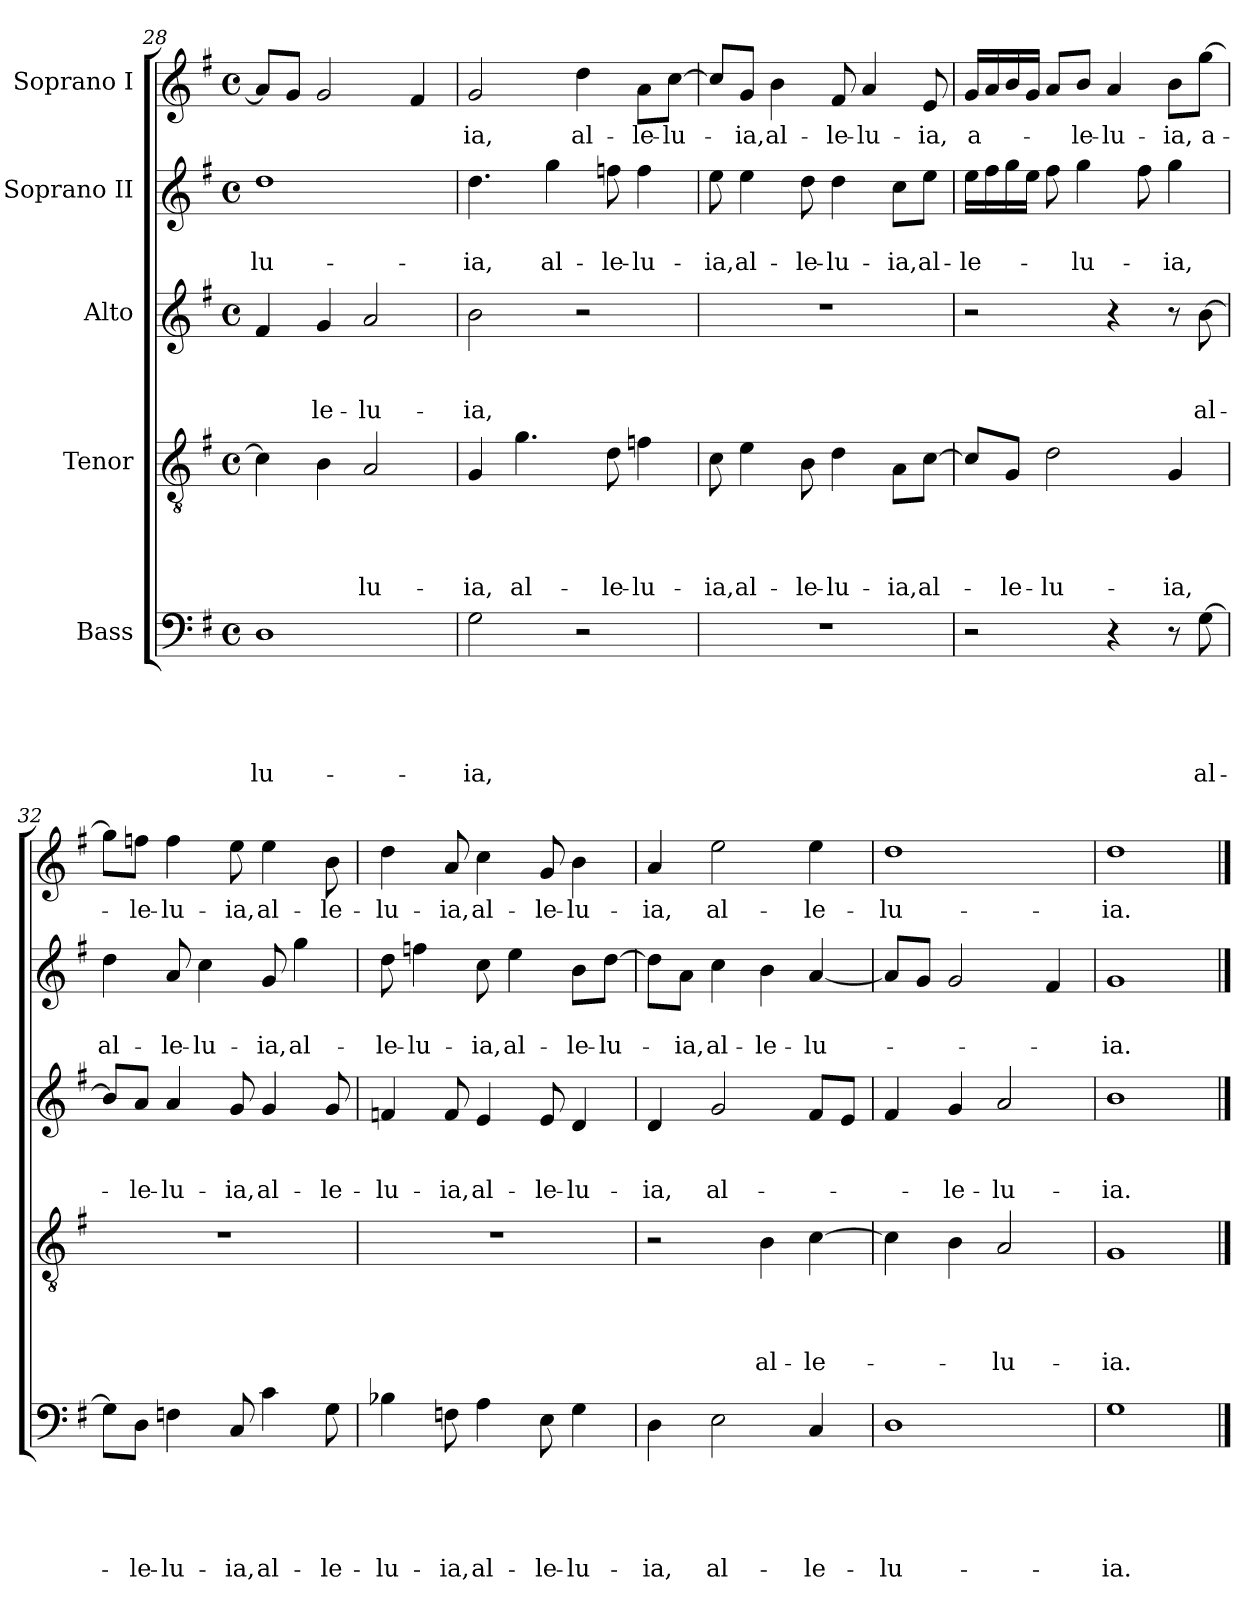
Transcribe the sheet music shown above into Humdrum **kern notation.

**kern	**text	**text	**text	**text	**text	**kern	**text	**text	**text	**text	**kern	**text	**text	**text	**kern	**text	**text	**kern	**text
*part5	*part5	*part5	*part5	*part5	*part5	*part4	*part4	*part4	*part4	*part4	*part3	*part3	*part3	*part3	*part2	*part2	*part2	*part1	*part1
*staff5	*staff5	*staff5	*staff5	*staff5	*staff5	*staff4	*staff4	*staff4	*staff4	*staff4	*staff3	*staff3	*staff3	*staff3	*staff2	*staff2	*staff2	*staff1	*staff1
*I"Bass	*	*	*	*	*	*I"Tenor	*	*	*	*	*I"Alto	*	*	*	*I"Soprano II	*	*	*I"Soprano I	*
*clefF4	*	*	*	*	*	*clefGv2	*	*	*	*	*clefG2	*	*	*	*clefG2	*	*	*clefG2	*
*k[f#]	*	*	*	*	*	*k[f#]	*	*	*	*	*k[f#]	*	*	*	*k[f#]	*	*	*k[f#]	*
*G:	*	*	*	*	*	*G:	*	*	*	*	*G:	*	*	*	*G:	*	*	*G:	*
*M4/4	*	*	*	*	*	*M4/4	*	*	*	*	*M4/4	*	*	*	*M4/4	*	*	*M4/4	*
*met(c)	*	*	*	*	*	*met(c)	*	*	*	*	*met(c)	*	*	*	*met(c)	*	*	*met(c)	*
=28	=28	=28	=28	=28	=28	=28	=28	=28	=28	=28	=28	=28	=28	=28	=28	=28	=28	=28	=28
!	!	!	!	!	!LO:LY:b	!	!	!	!	!	!	!	!	!	!	!	!LO:LY:b	!	!
1D	.	.	.	.	-lu-	4c\]	.	.	.	.	4f#/	.	.	.	1dd	.	-lu-	8a/L]	.
.	.	.	.	.	.	.	.	.	.	.	.	.	.	.	.	.	.	8g/J	.
!	!	!	!	!	!	!	!	!	!	!	!	!	!	!LO:LY:b	!	!	!	!	!
.	.	.	.	.	.	4B\	.	.	.	.	4g/	.	.	-le-	.	.	.	2g/	.
!	!	!	!	!	!	!	!	!	!	!LO:LY:b	!	!	!	!LO:LY:b	!	!	!	!	!
.	.	.	.	.	.	2A/	.	.	.	-lu-	2a/	.	.	-lu-	.	.	.	.	.
.	.	.	.	.	.	.	.	.	.	.	.	.	.	.	.	.	.	4f#/	.
!!LO:PB:g=z
=29	=29	=29	=29	=29	=29	=29	=29	=29	=29	=29	=29	=29	=29	=29	=29	=29	=29	=29	=29
!	!	!	!	!	!LO:LY:b	!	!	!	!	!LO:LY:b	!	!	!	!LO:LY:b	!	!	!LO:LY:b	!	!LO:LY:b
2G\	.	.	.	.	-ia,	4G/	.	.	.	-ia,	2b\	.	.	-ia,	4.dd\	.	-ia,	2g/	-ia,
!	!	!	!	!	!	!	!	!	!	!LO:LY:b	!	!	!	!	!	!	!	!	!
.	.	.	.	.	.	4.g\	.	.	.	al-	.	.	.	.	.	.	.	.	.
!	!	!	!	!	!	!	!	!	!	!	!	!	!	!	!	!	!LO:LY:b	!	!
.	.	.	.	.	.	.	.	.	.	.	.	.	.	.	4gg\	.	al-	.	.
!	!	!	!	!	!	!	!	!	!	!	!	!	!	!	!	!	!	!	!LO:LY:b
2r	.	.	.	.	.	.	.	.	.	.	2r	.	.	.	.	.	.	4dd\	al-
!	!	!	!	!	!	!	!	!	!	!LO:LY:b	!	!	!	!	!	!	!LO:LY:b	!	!
.	.	.	.	.	.	8d\	.	.	.	-le-	.	.	.	.	8ffn\	.	-le-	.	.
!	!	!	!	!	!	!	!	!	!	!LO:LY:b	!	!	!	!	!	!	!LO:LY:b	!	!LO:LY:b
.	.	.	.	.	.	4fn\	.	.	.	-lu-	.	.	.	.	4ff\	.	-lu-	8a\L	-le-
!	!	!	!	!	!	!	!	!	!	!	!	!	!	!	!	!	!	!	!LO:LY:b
.	.	.	.	.	.	.	.	.	.	.	.	.	.	.	.	.	.	[>8cc\J	-lu-
=30	=30	=30	=30	=30	=30	=30	=30	=30	=30	=30	=30	=30	=30	=30	=30	=30	=30	=30	=30
!	!	!	!	!	!	!	!	!	!	!LO:LY:b	!	!	!	!	!	!	!LO:LY:b	!	!
1r	.	.	.	.	.	8c\	.	.	.	-ia,	1r	.	.	.	8ee\	.	-ia,	8cc/L]	.
!	!	!	!	!	!	!	!	!	!	!LO:LY:b	!	!	!	!	!	!	!LO:LY:b	!	!LO:LY:b
.	.	.	.	.	.	4e\	.	.	.	al-	.	.	.	.	4ee\	.	al-	8g/J	-ia,
!	!	!	!	!	!	!	!	!	!	!	!	!	!	!	!	!	!	!	!LO:LY:b
.	.	.	.	.	.	.	.	.	.	.	.	.	.	.	.	.	.	4b\	al-
!	!	!	!	!	!	!	!	!	!	!LO:LY:b	!	!	!	!	!	!	!LO:LY:b	!	!
.	.	.	.	.	.	8B\	.	.	.	-le-	.	.	.	.	8dd\	.	-le-	.	.
!	!	!	!	!	!	!	!	!	!	!LO:LY:b	!	!	!	!	!	!	!LO:LY:b	!	!LO:LY:b
.	.	.	.	.	.	4d\	.	.	.	-lu-	.	.	.	.	4dd\	.	-lu-	8f#/	-le-
!	!	!	!	!	!	!	!	!	!	!	!	!	!	!	!	!	!	!	!LO:LY:b
.	.	.	.	.	.	.	.	.	.	.	.	.	.	.	.	.	.	4a/	-lu-
!	!	!	!	!	!	!	!	!	!	!LO:LY:b	!	!	!	!	!	!	!LO:LY:b	!	!
.	.	.	.	.	.	8A\L	.	.	.	-ia,	.	.	.	.	8cc\L	.	-ia,	.	.
!	!	!	!	!	!	!	!	!	!	!LO:LY:b	!	!	!	!	!	!	!LO:LY:b	!	!LO:LY:b
.	.	.	.	.	.	[>8c\J	.	.	.	al-	.	.	.	.	8ee\J	.	al-	8e/	-ia,
=31	=31	=31	=31	=31	=31	=31	=31	=31	=31	=31	=31	=31	=31	=31	=31	=31	=31	=31	=31
!	!	!	!	!	!	!	!	!	!	!	!	!	!	!	!	!	!LO:LY:b	!	!LO:LY:b
2r	.	.	.	.	.	8c/L]	.	.	.	.	2r	.	.	.	16ee\LL	.	-le-	16g/LL	a-
.	.	.	.	.	.	.	.	.	.	.	.	.	.	.	16ff#\	.	.	16a/	.
!	!	!	!	!	!	!	!	!	!	!LO:LY:b	!	!	!	!	!	!	!	!	!
.	.	.	.	.	.	8G/J	.	.	.	-le-	.	.	.	.	16gg\	.	.	16b/	.
.	.	.	.	.	.	.	.	.	.	.	.	.	.	.	16ee\JJ	.	.	16g/JJ	.
!	!	!	!	!	!	!	!	!	!	!LO:LY:b	!	!	!	!	!	!	!	!	!
.	.	.	.	.	.	2d\	.	.	.	-lu-	.	.	.	.	8ff#\	.	.	8a/L	.
!	!	!	!	!	!	!	!	!	!	!	!	!	!	!	!	!	!LO:LY:b	!	!LO:LY:b
.	.	.	.	.	.	.	.	.	.	.	.	.	.	.	4gg\	.	-lu-	8b/J	-le-
!	!	!	!	!	!	!	!	!	!	!	!	!	!	!	!	!	!	!	!LO:LY:b
4r	.	.	.	.	.	.	.	.	.	.	4r	.	.	.	.	.	.	4a/	-lu-
.	.	.	.	.	.	.	.	.	.	.	.	.	.	.	8ff#\	.	.	.	.
!	!	!	!	!	!	!	!	!	!	!LO:LY:b	!	!	!	!	!	!	!LO:LY:b	!	!LO:LY:b
8rC	.	.	.	.	.	4G/	.	.	.	-ia,	8ra	.	.	.	4gg\	.	-ia,	8b\L	-ia,
!	!	!	!	!	!LO:LY:b	!	!	!	!	!	!	!	!	!LO:LY:b	!	!	!	!	!LO:LY:b
[>8G\	.	.	.	.	al-	.	.	.	.	.	[>8b\	.	.	al-	.	.	.	[>8gg\J	a-
=32	=32	=32	=32	=32	=32	=32	=32	=32	=32	=32	=32	=32	=32	=32	=32	=32	=32	=32	=32
!	!	!	!	!	!	!	!	!	!	!	!	!	!	!	!	!	!LO:LY:b	!	!
8G\L]	.	.	.	.	.	1r	.	.	.	.	8b/L]	.	.	.	4dd\	.	al-	8gg\L]	.
!	!	!	!	!	!LO:LY:b	!	!	!	!	!	!	!	!	!LO:LY:b	!	!	!	!	!LO:LY:b
8D\J	.	.	.	.	-le-	.	.	.	.	.	8a/J	.	.	-le-	.	.	.	8ffn\J	-le-
!	!	!	!	!	!LO:LY:b	!	!	!	!	!	!	!	!	!LO:LY:b	!	!	!LO:LY:b	!	!LO:LY:b
4Fn\	.	.	.	.	-lu-	.	.	.	.	.	4a/	.	.	-lu-	8a/	.	-le-	4ff\	-lu-
!	!	!	!	!	!	!	!	!	!	!	!	!	!	!	!	!	!LO:LY:b	!	!
.	.	.	.	.	.	.	.	.	.	.	.	.	.	.	4cc\	.	-lu-	.	.
!	!	!	!	!	!LO:LY:b	!	!	!	!	!	!	!	!	!LO:LY:b	!	!	!	!	!LO:LY:b
8C/	.	.	.	.	-ia,	.	.	.	.	.	8g/	.	.	-ia,	.	.	.	8ee\	-ia,
!	!	!	!	!	!LO:LY:b	!	!	!	!	!	!	!	!	!LO:LY:b	!	!	!LO:LY:b	!	!LO:LY:b
4c\	.	.	.	.	al-	.	.	.	.	.	4g/	.	.	al-	8g/	.	-ia,	4ee\	al-
!	!	!	!	!	!	!	!	!	!	!	!	!	!	!	!	!	!LO:LY:b	!	!
.	.	.	.	.	.	.	.	.	.	.	.	.	.	.	4gg\	.	al-	.	.
!	!	!	!	!	!LO:LY:b	!	!	!	!	!	!	!	!	!LO:LY:b	!	!	!	!	!LO:LY:b
8G\	.	.	.	.	-le-	.	.	.	.	.	8g/	.	.	-le-	.	.	.	8b\	-le-
!!LO:LB:g=z
=33	=33	=33	=33	=33	=33	=33	=33	=33	=33	=33	=33	=33	=33	=33	=33	=33	=33	=33	=33
!	!	!	!	!	!LO:LY:b	!	!	!	!	!	!	!	!	!LO:LY:b	!	!	!LO:LY:b	!	!LO:LY:b
4B-X\	.	.	.	.	-lu-	1r	.	.	.	.	4fn/	.	.	-lu-	8dd\	.	-le-	4dd\	-lu-
!	!	!	!	!	!	!	!	!	!	!	!	!	!	!	!	!	!LO:LY:b	!	!
.	.	.	.	.	.	.	.	.	.	.	.	.	.	.	4ffn\	.	-lu-	.	.
!	!	!	!	!	!LO:LY:b	!	!	!	!	!	!	!	!	!LO:LY:b	!	!	!	!	!LO:LY:b
8Fn\	.	.	.	.	-ia,	.	.	.	.	.	8f/	.	.	-ia,	.	.	.	8a/	-ia,
!	!	!	!	!	!LO:LY:b	!	!	!	!	!	!	!	!	!LO:LY:b	!	!	!LO:LY:b	!	!LO:LY:b
4A\	.	.	.	.	al-	.	.	.	.	.	4e/	.	.	al-	8cc\	.	-ia,	4cc\	al-
!	!	!	!	!	!	!	!	!	!	!	!	!	!	!	!	!	!LO:LY:b	!	!
.	.	.	.	.	.	.	.	.	.	.	.	.	.	.	4ee\	.	al-	.	.
!	!	!	!	!	!LO:LY:b	!	!	!	!	!	!	!	!	!LO:LY:b	!	!	!	!	!LO:LY:b
8E\	.	.	.	.	-le-	.	.	.	.	.	8e/	.	.	-le-	.	.	.	8g/	-le-
!	!	!	!	!	!LO:LY:b	!	!	!	!	!	!	!	!	!LO:LY:b	!	!	!LO:LY:b	!	!LO:LY:b
4G\	.	.	.	.	-lu-	.	.	.	.	.	4d/	.	.	-lu-	8b\L	.	-le-	4b\	-lu-
!	!	!	!	!	!	!	!	!	!	!	!	!	!	!	!	!	!LO:LY:b	!	!
.	.	.	.	.	.	.	.	.	.	.	.	.	.	.	[>8dd\J	.	-lu-	.	.
=34	=34	=34	=34	=34	=34	=34	=34	=34	=34	=34	=34	=34	=34	=34	=34	=34	=34	=34	=34
!	!	!	!	!	!LO:LY:b	!	!	!	!	!	!	!	!	!LO:LY:b	!	!	!	!	!LO:LY:b
4D\	.	.	.	.	-ia,	2r	.	.	.	.	4d/	.	.	-ia,	8dd\L]	.	.	4a/	-ia,
!	!	!	!	!	!	!	!	!	!	!	!	!	!	!	!	!	!LO:LY:b	!	!
.	.	.	.	.	.	.	.	.	.	.	.	.	.	.	8a\J	.	-ia,	.	.
!	!	!	!	!	!LO:LY:b	!	!	!	!	!	!	!	!	!LO:LY:b	!	!	!LO:LY:b	!	!LO:LY:b
2E\	.	.	.	.	al-	.	.	.	.	.	2g/	.	.	al-	4cc\	.	al-	2ee\	al-
!	!	!	!	!	!	!	!	!	!	!LO:LY:b	!	!	!	!	!	!	!LO:LY:b	!	!
.	.	.	.	.	.	4B\	.	.	.	al-	.	.	.	.	4b\	.	-le-	.	.
!	!	!	!	!	!LO:LY:b	!	!	!	!	!LO:LY:b	!	!	!	!	!	!	!LO:LY:b	!	!LO:LY:b
4C/	.	.	.	.	-le-	[>4c\	.	.	.	-le-	8f#/L	.	.	.	[<4a/	.	-lu-	4ee\	-le-
.	.	.	.	.	.	.	.	.	.	.	8e/J	.	.	.	.	.	.	.	.
=35	=35	=35	=35	=35	=35	=35	=35	=35	=35	=35	=35	=35	=35	=35	=35	=35	=35	=35	=35
!	!	!	!	!	!LO:LY:b	!	!	!	!	!	!	!	!	!	!	!	!	!	!LO:LY:b
1D	.	.	.	.	-lu-	4c\]	.	.	.	.	4f#/	.	.	.	8a/L]	.	.	1dd	-lu-
.	.	.	.	.	.	.	.	.	.	.	.	.	.	.	8g/J	.	.	.	.
!	!	!	!	!	!	!	!	!	!	!	!	!	!	!LO:LY:b	!	!	!	!	!
.	.	.	.	.	.	4B\	.	.	.	.	4g/	.	.	-le-	2g/	.	.	.	.
!	!	!	!	!	!	!	!	!	!	!LO:LY:b	!	!	!	!LO:LY:b	!	!	!	!	!
.	.	.	.	.	.	2A/	.	.	.	-lu-	2a/	.	.	-lu-	.	.	.	.	.
.	.	.	.	.	.	.	.	.	.	.	.	.	.	.	4f#/	.	.	.	.
=36	=36	=36	=36	=36	=36	=36	=36	=36	=36	=36	=36	=36	=36	=36	=36	=36	=36	=36	=36
!	!	!	!	!	!LO:LY:b	!	!	!	!	!LO:LY:b	!	!	!	!LO:LY:b	!	!	!LO:LY:b	!	!LO:LY:b
1G	.	.	.	.	-ia.	1G	.	.	.	-ia.	1b	.	.	-ia.	1g	.	-ia.	1dd	-ia.
==	==	==	==	==	==	==	==	==	==	==	==	==	==	==	==	==	==	==	==
*-	*-	*-	*-	*-	*-	*-	*-	*-	*-	*-	*-	*-	*-	*-	*-	*-	*-	*-	*-
